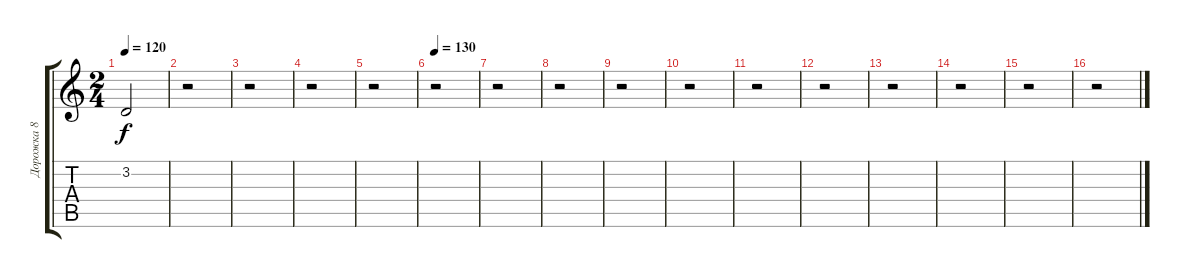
\track ("Дорожка 8" "Дорожка 8") {instrument accordion}
\staff {score tabs}
\tuning (E4 B3 G3 D3 A2 E2) {hide}
\ts (2 4)
\tempo 120
\clef g2
\ks c
3.2{t}.2{dy f} |
r.2 |
r.2 |
r.2 |
r.2 |
\tempo 130
r.2 |
r.2 |
r.2 |
r.2 |
r.2 |
r.2 |
r.2 |
r.2 |
r.2 |
r.2 |
r.2
